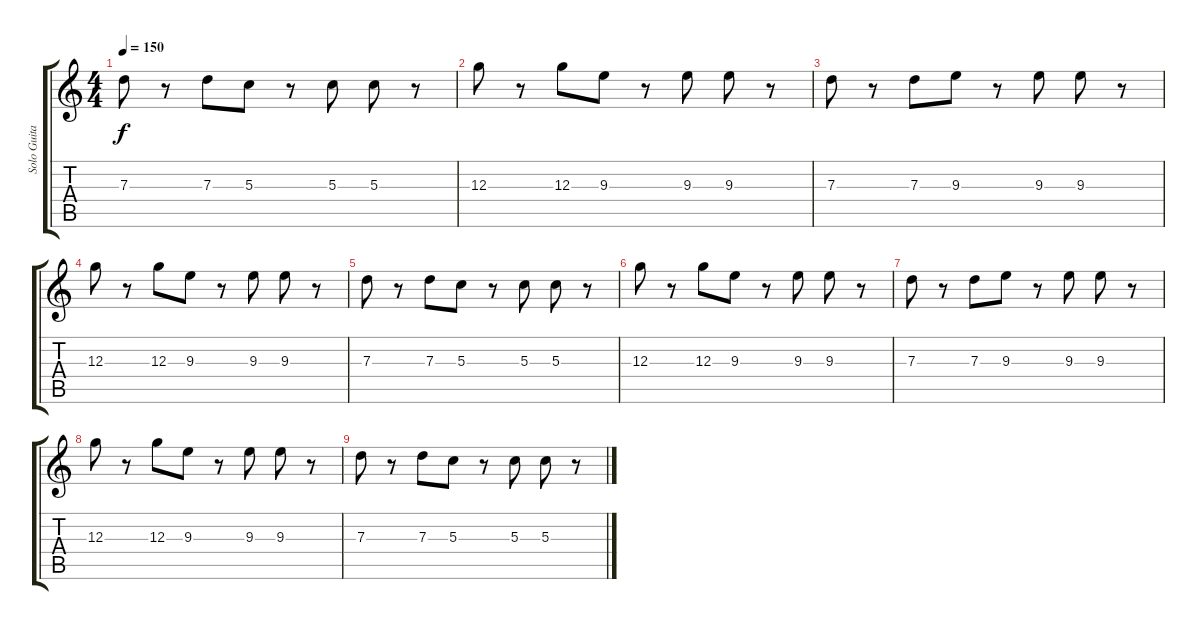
\track ("Solo Guitar" "Solo Guita") {instrument electricguitarclean}
\staff {score tabs}
\tuning (E4 B3 G3 D3 A2 E2) {hide}
\ts (4 4)
\tempo 150
\clef g2
\ks c
7.3.8{dy f} r.8 7.3.8 5.3.8 r.8 5.3.8 5.3.8 r.8 |
12.3.8 r.8 12.3.8 9.3.8 r.8 9.3.8 9.3.8 r.8 |
7.3.8 r.8 7.3.8 9.3.8 r.8 9.3.8 9.3.8 r.8 |
12.3.8 r.8 12.3.8 9.3.8 r.8 9.3.8 9.3.8 r.8 |
7.3.8 r.8 7.3.8 5.3.8 r.8 5.3.8 5.3.8 r.8 |
12.3.8 r.8 12.3.8 9.3.8 r.8 9.3.8 9.3.8 r.8 |
7.3.8 r.8 7.3.8 9.3.8 r.8 9.3.8 9.3.8 r.8 |
12.3.8 r.8 12.3.8 9.3.8 r.8 9.3.8 9.3.8 r.8 |
7.3.8 r.8 7.3.8 5.3.8 r.8 5.3.8 5.3.8 r.8
